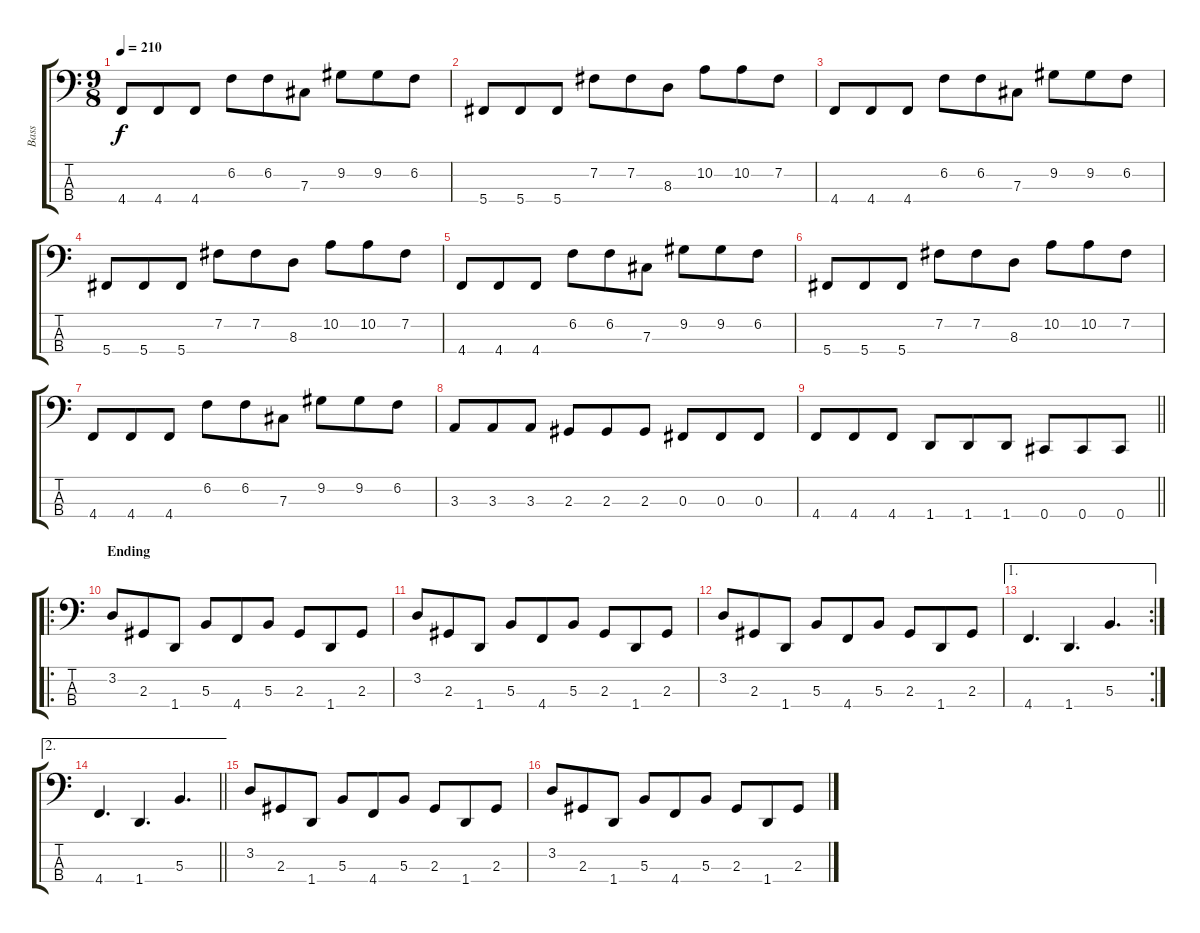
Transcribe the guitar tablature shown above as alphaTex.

\track ("Bass" "Bass") {instrument electricbasspick}
\staff {score tabs}
\tuning (E2 B1 Gb1 Db1) {hide}
\ts (9 8)
\tempo 210
\clef f4
\ks c
4.4.8{dy f} 4.4.8 4.4.8 6.2.8 6.2.8 7.3.8 9.2.8 9.2.8 6.2.8 |
5.4.8 5.4.8 5.4.8 7.2.8 7.2.8 8.3.8 10.2.8 10.2.8 7.2.8 |
4.4.8 4.4.8 4.4.8 6.2.8 6.2.8 7.3.8 9.2.8 9.2.8 6.2.8 |
5.4.8 5.4.8 5.4.8 7.2.8 7.2.8 8.3.8 10.2.8 10.2.8 7.2.8 |
4.4.8 4.4.8 4.4.8 6.2.8 6.2.8 7.3.8 9.2.8 9.2.8 6.2.8 |
5.4.8 5.4.8 5.4.8 7.2.8 7.2.8 8.3.8 10.2.8 10.2.8 7.2.8 |
4.4.8 4.4.8 4.4.8 6.2.8 6.2.8 7.3.8 9.2.8 9.2.8 6.2.8 |
3.3.8 3.3.8 3.3.8 2.3.8 2.3.8 2.3.8 0.3.8 0.3.8 0.3.8 |
\barLineRight lightlight
4.4.8 4.4.8 4.4.8 1.4.8 1.4.8 1.4.8 0.4.8 0.4.8 0.4.8 |
\ro
\section ("" "Ending")
3.2.8 2.3.8 1.4.8 5.3.8 4.4.8 5.3.8 2.3.8 1.4.8 2.3.8 |
3.2.8 2.3.8 1.4.8 5.3.8 4.4.8 5.3.8 2.3.8 1.4.8 2.3.8 |
3.2.8 2.3.8 1.4.8 5.3.8 4.4.8 5.3.8 2.3.8 1.4.8 2.3.8 |
\ae 1
\rc 2
4.4.4{d} 1.4.4{d} 5.3.4{d} |
\ae 2
\barLineRight lightlight
4.4.4{d} 1.4.4{d} 5.3.4{d} |
3.2.8 2.3.8 1.4.8 5.3.8 4.4.8 5.3.8 2.3.8 1.4.8 2.3.8 |
3.2.8 2.3.8 1.4.8 5.3.8 4.4.8 5.3.8 2.3.8 1.4.8 2.3.8
